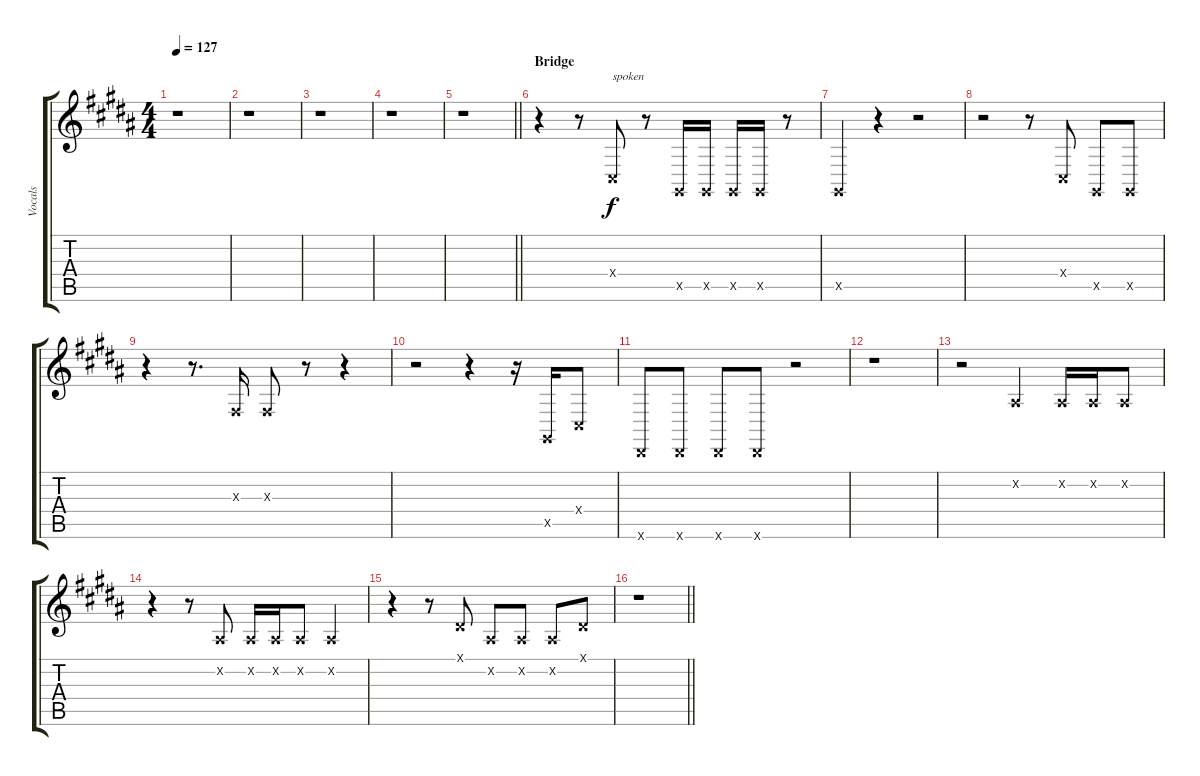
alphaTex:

\track ("Vocals" "Vocals") {instrument lead6voice}
\staff {score tabs}
\tuning (Eb4 Bb3 Gb3 Db3 Ab2 Eb2) {hide}
\ts (4 4)
\tempo 127
\clef g2
\ks b
r.1{dy f} |
r.1 |
r.1 |
r.1 |
\barLineRight lightlight
r.1 |
\section ("" "Bridge")
r.4 r.8 0.4{x}.8{txt "spoken"} r.8 0.5{x}.16 0.5{x}.16 0.5{x}.16 0.5{x}.16 r.8 |
0.5{x}.4 r.4 r.2 |
r.2 r.8 0.4{x}.8 0.5{x}.8 0.5{x}.8 |
r.4 r.8{d} 0.3{x}.16 0.3{x}.8 r.8 r.4 |
r.2 r.4 r.16 0.5{x}.16 0.4{x}.8 |
0.6{x}.8 0.6{x}.8 0.6{x}.8 0.6{x}.8 r.2 |
r.1 |
r.2 0.2{x}.4 0.2{x}.16 0.2{x}.16 0.2{x}.8 |
r.4 r.8 0.2{x}.8 0.2{x}.16 0.2{x}.16 0.2{x}.8 0.2{x}.4 |
r.4 r.8 0.1{x}.8 0.2{x}.8 0.2{x}.8 0.2{x}.8 0.1{x}.8 |
\barLineRight lightlight
r.1
